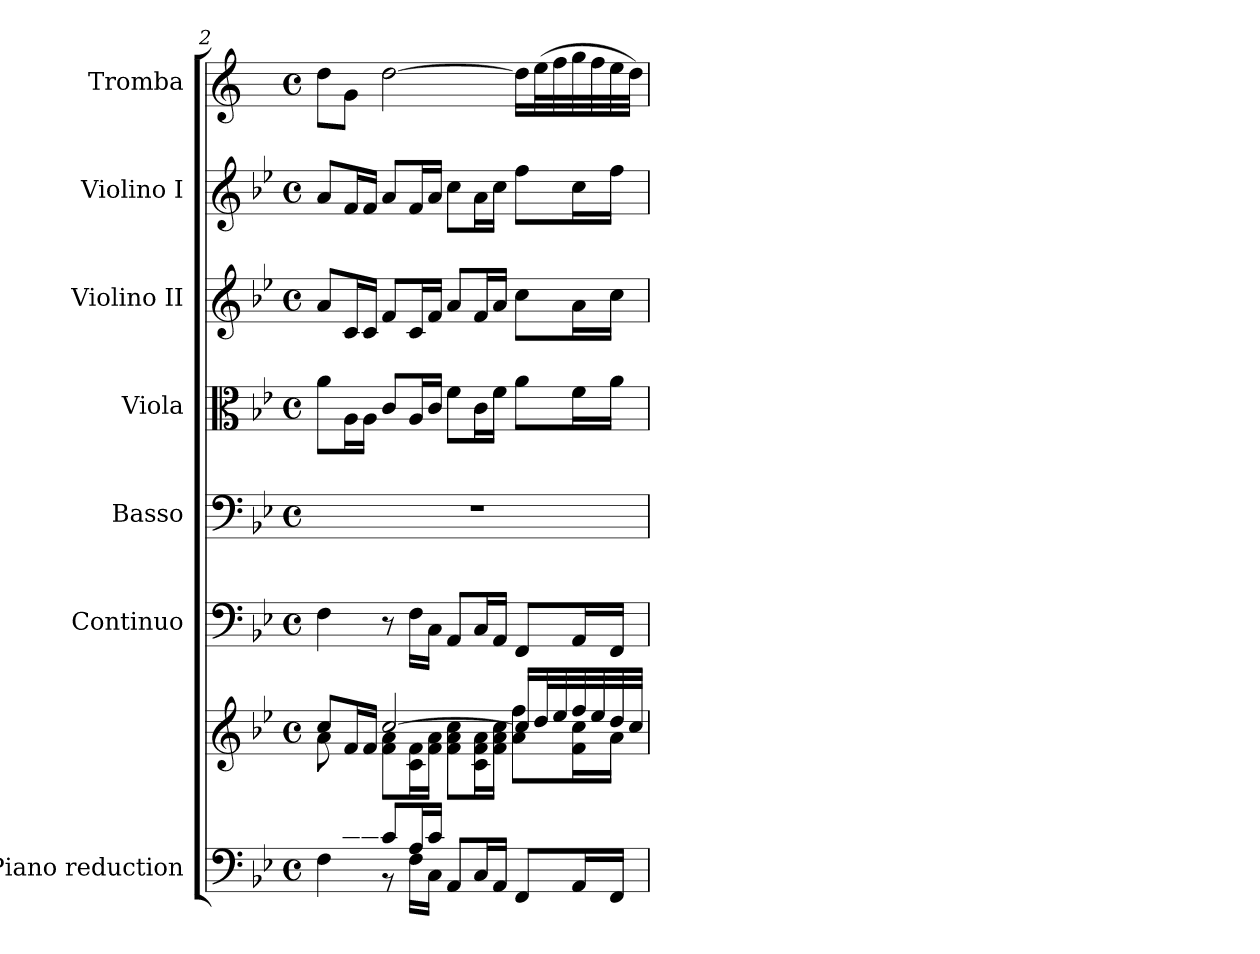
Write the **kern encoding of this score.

**kern	**kern	**kern	**kern	**kern	**kern	**kern	**kern
*part7	*part7	*part6	*part5	*part4	*part3	*part2	*part1
*staff8	*staff7	*staff6	*staff5	*staff4	*staff3	*staff2	*staff1
*I"Piano reduction	*	*I"Continuo	*I"Basso	*I"Viola	*I"Violino II	*I"Violino I	*I"Tromba
*I'Pno	*	*	*	*	*	*	*
*clefF4	*clefG2	*clefF4	*clefF4	*clefC3	*clefG2	*clefG2	*clefG2
*	*	*	*	*	*	*	*ITrd1c2
*k[b-e-]	*k[b-e-]	*k[b-e-]	*k[b-e-]	*k[b-e-]	*k[b-e-]	*k[b-e-]	*k[b-e-]
*M4/4	*M4/4	*M4/4	*M4/4	*M4/4	*M4/4	*M4/4	*M4/4
*met(c)	*met(c)	*met(c)	*met(c)	*met(c)	*met(c)	*met(c)	*met(c)
=2	=2	=2	=2	=2	=2	=2	=2
*^	*^	*	*	*	*	*	*
*	*	*	*^	*	*	*	*	*	*
8ryy	4F\	8cc/L	4ryy	8a\L	4F\	1r	8a\L	8a/L	8a/L	8cc\L
16A/ 16c/L	.	16f/L	.	2..ryy	.	.	16A\L	16c/L	16f/L	8f\J
16A/ 16c/JJ	.	16f/JJ	.	.	.	.	16A\JJ	16c/JJ	16f/JJ	.
8c/L	8r	[2cc/	8f\ 8a\L	.	8r	.	8c/L	8f/L	8a/L	[2cc\
16A/L	16F\LL	.	16c\ 16f\L	.	16F\LL	.	16A/L	16c/L	16f/L	.
16c/JJ	16C\JJ	.	16f\ 16a\JJ	.	16C\JJ	.	16c/JJ	16f/JJ	16a/JJ	.
8AA/L	2ryy	.	8f\ 8a\ 8cc\L	.	8AA/L	.	8f\L	8a/L	8cc\L	.
16C/L	.	.	16c\ 16f\ 16a\L	.	16C/L	.	16c\L	16f/L	16a\L	.
16AA/JJ	.	.	16f\ 16a\ 16cc\JJ	.	16AA/JJ	.	16f\JJ	16a/JJ	16cc\JJ	.
8FF/L	.	16cc/LL]	8a\ 8ff\L	.	8FF/L	.	8a\L	8cc\L	8ff\L	16cc\LL]
.	.	32dd/L	.	.	.	.	.	.	.	(>32dd\L
.	.	32ee-/	.	.	.	.	.	.	.	32ee-\
16AA/L	.	32ff/	16f\ 16cc\L	.	16AA/L	.	16f\L	16a\L	16cc\L	32ff\
.	.	32ee-/	.	.	.	.	.	.	.	32ee-\
16FF/JJ	.	32dd/	16a\JJ	.	16FF/JJ	.	16a\JJ	16cc\JJ	16ff\JJ	32dd\
.	.	32cc/JJJ	.	.	.	.	.	.	.	32cc\JJJ)
*v	*v	*	*	*	*	*	*	*	*	*
*	*v	*v	*v	*	*	*	*	*	*
=	=	=	=	=	=	=	=
*-	*-	*-	*-	*-	*-	*-	*-
